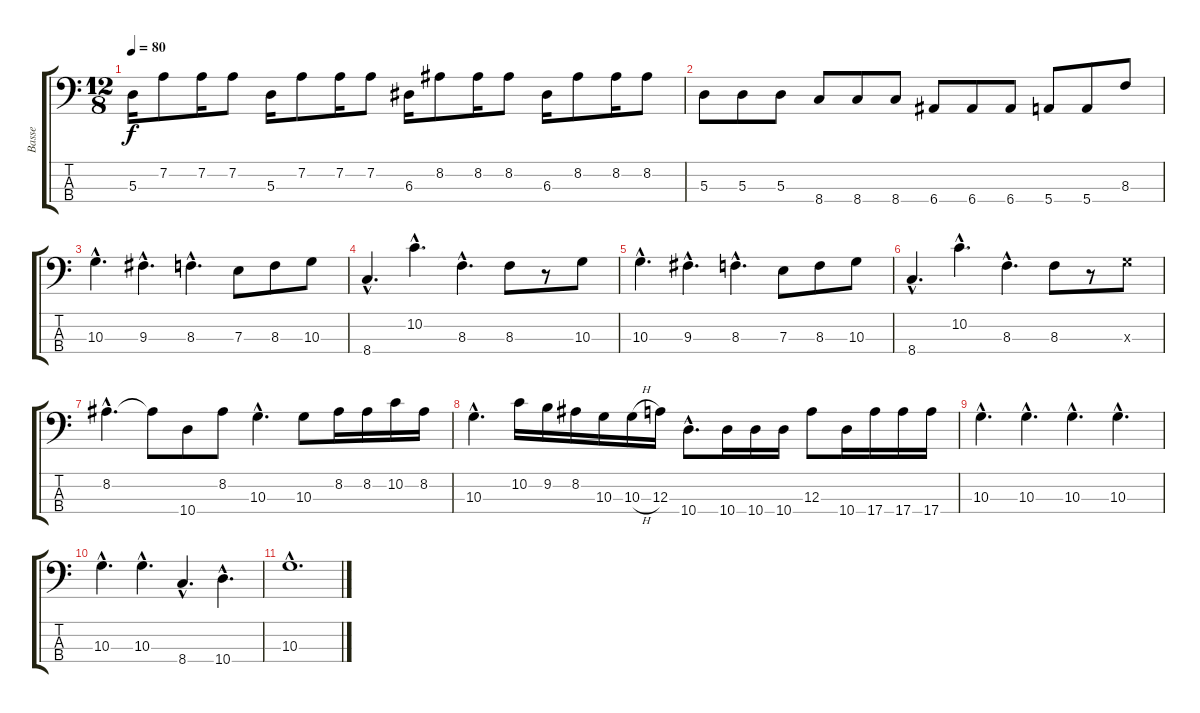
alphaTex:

\track ("Basse" "Basse") {instrument electricbassfinger}
\staff {score tabs}
\tuning (G2 D2 A1 E1) {hide}
\ts (12 8)
\tempo 80
\clef f4
\ks c
5.3.16{dy f} 7.2.8 7.2.16 7.2.8 5.3.16 7.2.8 7.2.16 7.2.8 6.3.16 8.2.8 8.2.16 8.2.8 6.3.16 8.2.8 8.2.16 8.2.8 |
5.3.8 5.3.8 5.3.8 8.4.8 8.4.8 8.4.8 6.4.8 6.4.8 6.4.8 5.4.8 5.4.8 8.3.8 |
10.3{hac}.4{d} 9.3{hac}.4{d} 8.3{hac}.4{d} 7.3.8 8.3.8 10.3.8 |
8.4{hac}.4{d} 10.2{hac}.4{d} 8.3{hac}.4{d} 8.3.8 r.8 10.3.8 |
10.3{hac}.4{d} 9.3{hac}.4{d} 8.3{hac}.4{d} 7.3.8 8.3.8 10.3.8 |
8.4{hac}.4{d} 10.2{hac}.4{d} 8.3{hac}.4{d} 8.3.8 r.8 10.3{x}.8 |
8.2{hac}.4{d} 8.2{t}.8 10.4.8 8.2.8 10.3{hac}.4{d} 10.3.8 8.2.16 8.2.16 10.2.16 8.2.16 |
10.3{hac}.4{d} 10.2.16 9.2.16 8.2.16 10.3.16 10.3{h}.16 12.3.16 10.4{hac}.8{d} 10.4.16 10.4.16 10.4.16 12.3.8 10.4.16 17.4.16 17.4.16 17.4.16 |
10.3{hac}.4{d} 10.3{hac}.4{d} 10.3{hac}.4{d} 10.3{hac}.4{d} |
10.3{hac}.4{d} 10.3{hac}.4{d} 8.4{hac}.4{d} 10.4{hac}.4{d} |
10.3{hac}.1{d}
